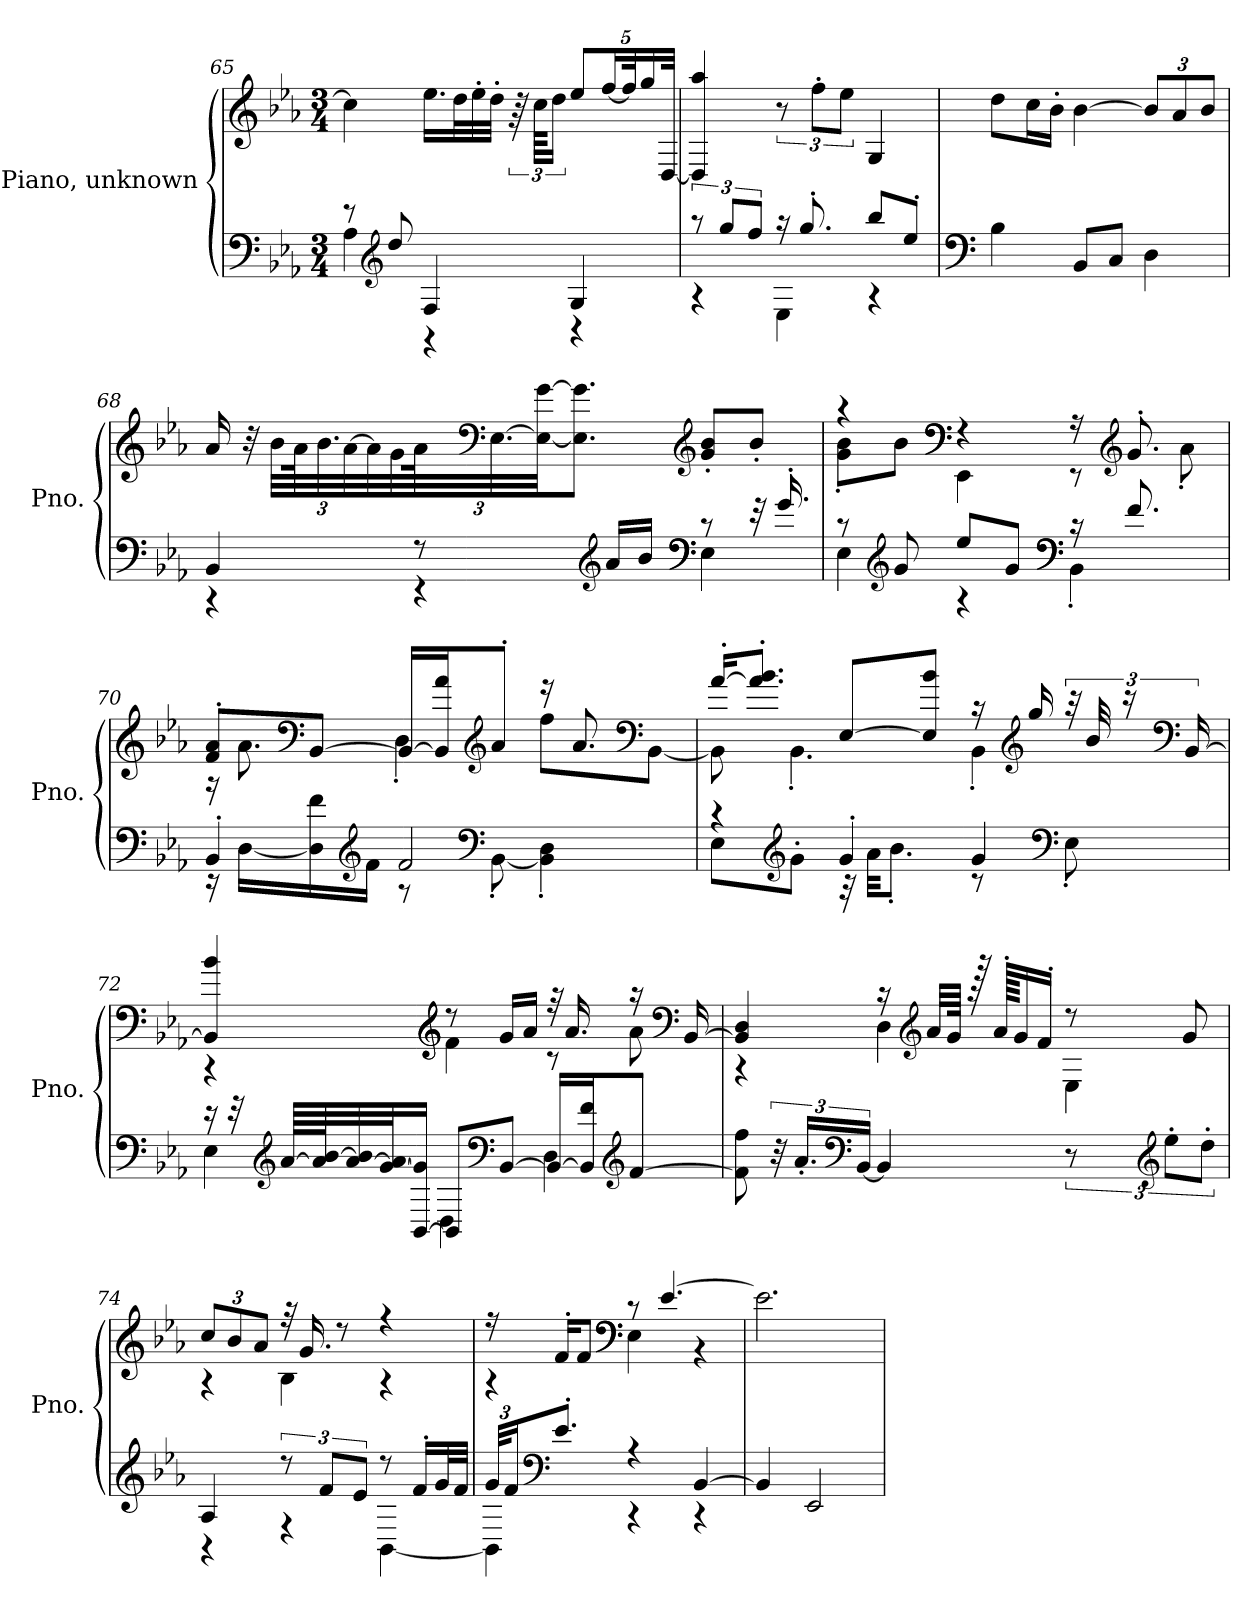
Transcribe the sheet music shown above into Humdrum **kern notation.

**kern	**kern
*part1	*part1
*staff2	*staff1
*I"Piano, unknown	*
*I'Pno.	*
*clefF4	*clefG2
*k[b-e-a-]	*k[b-e-a-]
*M3/4	*M3/4
=65	=65
*^	*
8r	4A-\	4cc\]
*clefG2	*	*
8dd/	.	.
4F/	4r	16.ee-\LL
.	.	32dd\L
.	.	32ee-'\
.	.	32dd'\JJJ
.	.	96r
.	.	96cc\KKLL
.	.	24dd\JJ
*	*	*Xbrackettup
4G/	4r	10ee-/L
.	.	[20ff/L
.	.	40ff/K]
.	.	20gg/
.	.	[40D/JJk
=66	=66	=66
12r	4r	4D/] 4aa-/
12gg/L	.	.
12ff/J	.	.
*	*	*brackettup
16r	4E-\	12r
8.gg'/	.	.
.	.	12ff'\L
.	.	12ee-\J
8bb-/L	4r	4G/
8ee-'/J	.	.
*v	*v	*
!!LO:LB:g=z
=67	=67
*clefF4	*
4B-\	8dd\L
.	16cc\L
.	16b-'\JJ
8BB-/L	[4b-\
8C/J	.
*	*Xbrackettup
4D\	12b-/L]
.	12a-/
.	12b-/J
=68	=68
*^	*
4BB-/	4r	16a-/
.	.	32r
.	.	32b-\LLL
.	.	96a-\K
.	.	48.b-\
.	.	[48a-\
.	.	32a-\]
.	.	32g\
8r	4r	96a-\K
*	*	*clefF4
.	.	[48.E-\
.	.	48E-\_ [48g\JJ
.	.	8.E-\] 8.g\]J
*clefG2	*	*
16a-/LL	.	.
16b-/JJ	.	.
*clefF4	*	*clefG2
8r	4E-\	8g/' 8b-/'L
32r	.	8b-'/J
16.g'/	.	.
!!LO:LB:g=z
=69	=69	=69
*	*	*^
8r	4E-\	4r	8g\' 8b-\'L
*clefG2	*	*	*
8g/	.	.	8b-\J
*	*	*clefF4	*
8ee-/L	4r	4r	4EE-\
8g/J	.	.	.
*clefF4	*	*	*
16r	4BB-'\	16r	8r
*	*	*clefG2	*
8.f/	.	8.g'/	.
.	.	.	8a-'\
=70	=70	=70	=70
4BB-'/	16r	8f/' 8a-/'L	16r
.	[16D\LL	.	8.a-\
*	*	*clefF4	*
.	16D\] 16f\	[8BB-/J	.
*clefG2	*	*	*
.	16f\JJ	.	.
2f/	8r	16BB-/LL_	4D'\
.	.	16BB-/] 16a-/J	.
*clefF4	*	*clefG2	*
.	[8BB-'\	8a-'/J	.
.	4BB-\]' 4D\'	16r	8ff\L
.	.	8.a-/	.
*	*	*clefF4	*
.	.	.	[8BB-\J
!!LO:LB:g=z	!!
=71	=71	=71	=71
4r	8E-\L	[16a-'/KL	8BB-\]
.	.	8.a-/]' 8.b-/'J	.
*clefG2	*	*	*
.	8g'\J	.	4.BB-'\
4g'/	32r	[8E-/L	.
.	32a-\KKL	.	.
.	8.b-'\J	.	.
.	.	8E-/] 8b-/J	.
4g/	8r	16r	4BB-'\
*	*	*clefG2	*
.	.	16gg/	.
*clefF4	*	*	*
*	*	*brackettup	*
.	8E-'\	48r	.
.	.	48b-/	.
.	.	24r	.
*	*	*clefF4	*
.	.	[24BB-/	.
!!LO:LB:g=z	!!
=72	=72	=72	=72
16r	4E-\	4BB-/] 4b-/	4r
32r	.	.	.
*clefG2	*	*	*
[64a-/LLLL	.	.	.
64a-/] [64b-/J	.	.	.
[32a-/ 32b-/]	.	.	.
[32g/ 32a-/]J	.	.	.
[16BB-/ 16g/]JJ	.	.	.
*	*	*clefG2	*
8BB-/L]	4D\	8r	4f\
*clefF4	*	*	*
[8BB-/J	.	16g/LL	.
.	.	16a-/JJ	.
16BB-/LL_	4D\	32r	8r
.	.	16.a-/	.
16BB-/] 16f/J	.	.	.
*clefG2	*	*	*
[8f/J	.	16r	8a-\
*	*	*clefF4	*
.	.	[16BB-/	.
*v	*v	*	*
!!LO:PB:g=z	!!
=73	=73	=73
8f\] 8ff\	4BB-/] 4D/	4r
48r	.	.
24.a-'/LL	.	.
*clefF4	*	*
[24BB-/JJ	.	.
4BB-/]	16r	4D\
*	*clefG2	*
.	32a-/LLL	.
.	64g/JJJk	.
.	128r	.
.	128a-'/KKKLL	.
.	16g/	.
.	16f'/JJ	.
12r	8r	4E-\
*clefG2	*	*
12ee-'\L	.	.
.	8g/	.
12dd'\J	.	.
=74	=74	=74
*^	*	*
*	*	*Xbrackettup	*
4A-/	4r	12cc/L	4r
.	.	12b-/	.
.	.	12a-/J	.
12r	4r	32r	4B-\
.	.	16.g/	.
12f/L	.	.	.
.	.	8r	.
12e-/J	.	.	.
8r	[4BB-\	4r	4r
16f'/LL	.	.	.
32g/L	.	.	.
32f/JJJ	.	.	.
=75	=75	=75	=75
*Xbrackettup	*	*	*
48g/KLL	4BB-\]	16r	4r
24f/J	.	.	.
*clefF4	*	*	*
8.e-'/J	.	16f'/KL	.
.	.	8f/J	.
*	*	*clefF4	*
4r	4r	8r	4E-\
.	.	[4.e-/	.
[4BB-/	4r	.	4r
*v	*v	*	*
*	*v	*v
!!LO:LB:g=z
=76	=76
4BB-/]	2.e-\]
2EE-/	.
=	=
*-	*-
